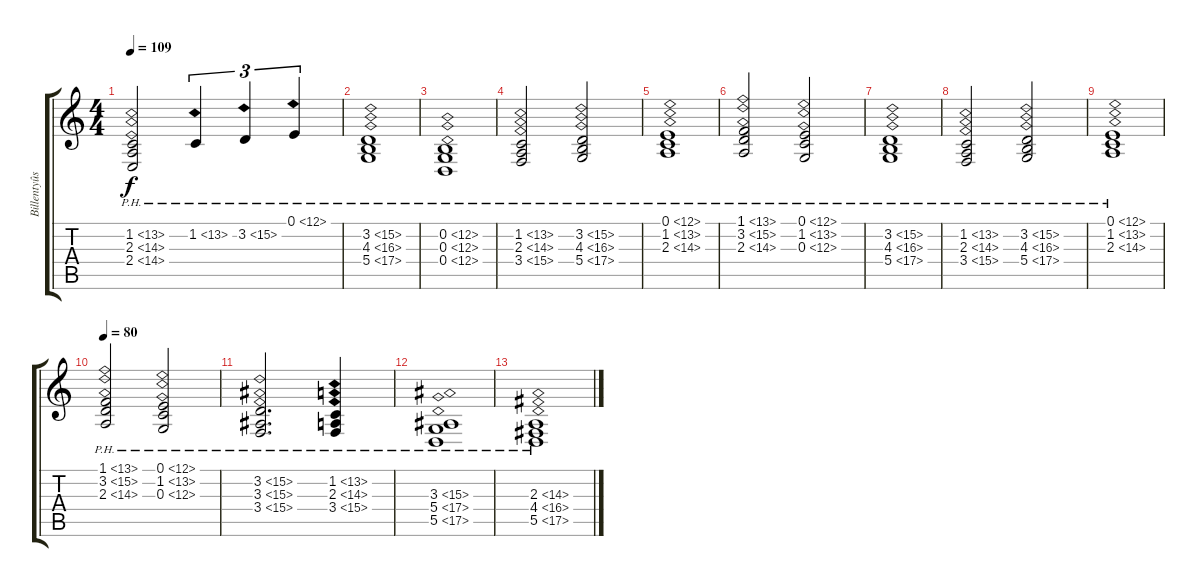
\track ("Billentyûs 2 violinban (Jon Lord)" "Billentyûs") {instrument percussiveorgan}
\staff {score tabs}
\tuning (E4 B3 G3 D3 A2 E2) {hide}
\ts (4 4)
\tempo 109
\clef g2
\ks c
(1.2{ph 12} 2.3{ph 12} 2.4{ph 12}).2{dy f} 1.2{ph 12}.4{tu (3 2)} 3.2{ph 12}.4{tu (3 2)} 0.1{ph 12}.4{tu (3 2)} |
(3.2{ph 12} 4.3{ph 12} 5.4{ph 12}).1 |
(0.2{ph 12} 0.3{ph 12} 0.4{ph 12}).1 |
(1.2{ph 12} 2.3{ph 12} 3.4{ph 12}).2 (3.2{ph 12} 4.3{ph 12} 5.4{ph 12}).2 |
(0.1{ph 12} 1.2{ph 12} 2.3{ph 12}).1 |
(1.1{ph 12} 3.2{ph 12} 2.3{ph 12}).2 (0.1{ph 12} 1.2{ph 12} 0.3{ph 12}).2 |
(3.2{ph 12} 4.3{ph 12} 5.4{ph 12}).1 |
(1.2{ph 12} 2.3{ph 12} 3.4{ph 12}).2 (3.2{ph 12} 4.3{ph 12} 5.4{ph 12}).2 |
(0.1{ph 12} 1.2{ph 12} 2.3{ph 12}).1 |
\tempo 80
(1.1{ph 12} 3.2{ph 12} 2.3{ph 12}).2 (0.1{ph 12} 1.2{ph 12} 0.3{ph 12}).2 |
(3.2{ph 12} 3.3{ph 12} 3.4{ph 12}).2{d} (1.2{ph 12} 2.3{ph 12} 3.4{ph 12}).4 |
(3.3{ph 12} 5.4{ph 12} 5.5{ph 12}).1 |
(2.3{ph 12} 4.4{ph 12} 5.5{ph 12}).1
